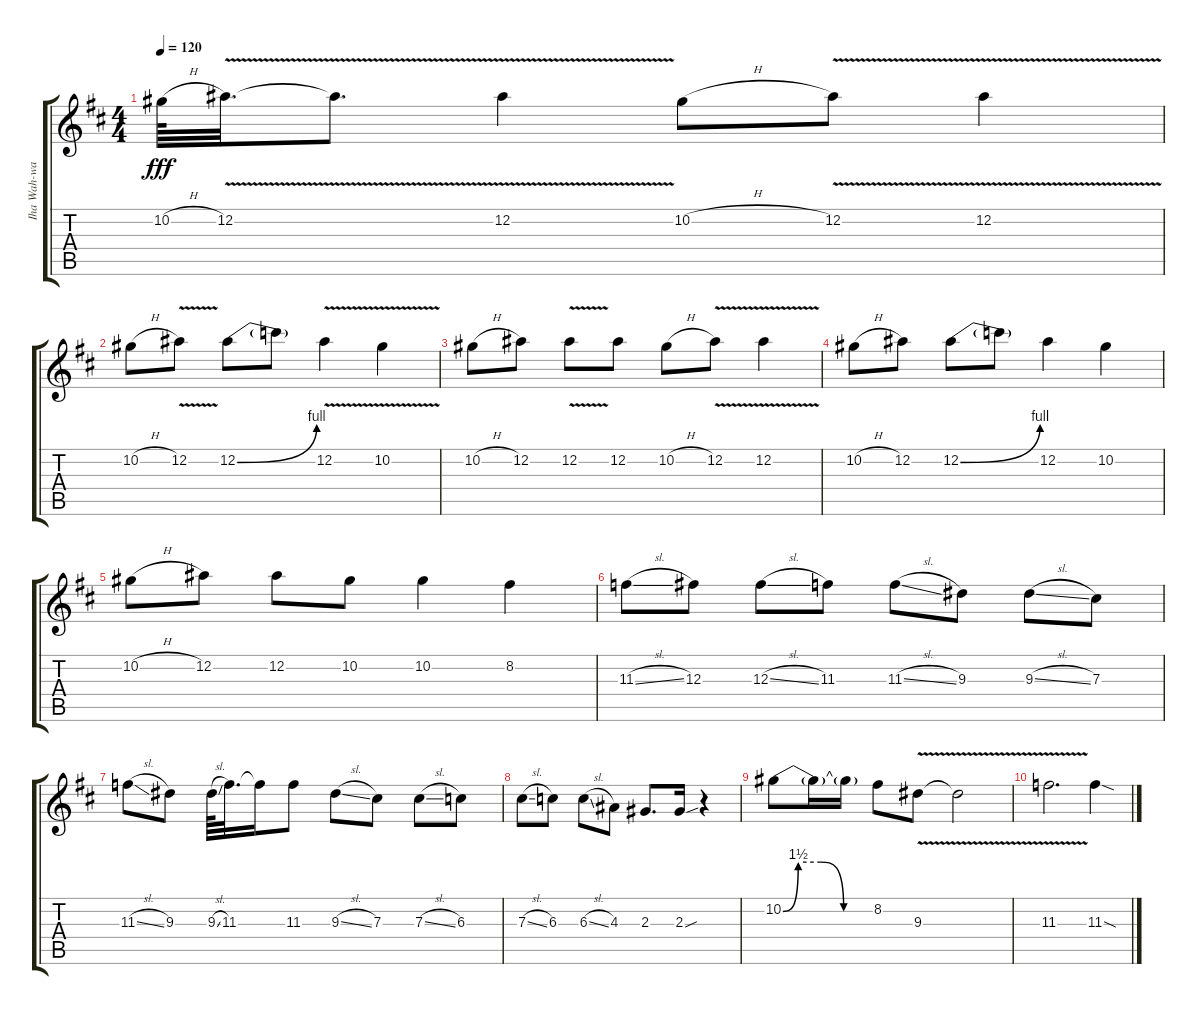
\track ("Iha Wah-wah" "Iha Wah-wa") {instrument electricguitarjazz}
\staff {score tabs}
\tuning (Eb4 Bb3 Gb3 Db3 Ab2 Eb2) {hide}
\ts (4 4)
\tempo 120
\clef g2
\ks d
10.2{h}.64{dy fff} 12.2{v}.32{d} 12.2{v t}.8{d} 12.2{v}.4 10.2{h}.8 12.2{v}.8 12.2{v}.4 |
10.2{h}.8 12.2{v}.8 12.2{be (bend 0 0 60 4)}.8 12.2{t}.8 12.2{v}.4 10.2{v}.4 |
10.2{h}.8 12.2.8 12.2{v}.8 12.2.8 10.2{h}.8 12.2{v}.8 12.2{v}.4 |
10.2{h}.8 12.2.8 12.2{be (bend 0 0 60 4)}.8 12.2{t}.8 12.2.4 10.2.4 |
10.2{h}.8 12.2.8 12.2.8 10.2.8 10.2.4 8.2.4 |
11.3{sl}.8 12.3.8 12.3{sl}.8 11.3.8 11.3{sl}.8 9.3.8 9.3{sl}.8 7.3.8 |
11.3{sl}.8 9.3.8 9.3{sl}.64 11.3.32{d} 11.3{t}.16 11.3.8 9.3{sl}.8 7.3.8 7.3{sl}.8 6.3.8 |
7.3{sl}.8 6.3.8 6.3{sl}.8 4.3.8 2.3.8{d} 2.3{sou}.16 r.4 |
10.2{be (custom 0 0 10 6 25 6 40 0 60 0)}.8 10.2{t}.16 10.2{t}.16 8.2.8 9.3{v}.8 9.3{v t}.2 |
11.3{v}.2{d} 11.3{sod}.4
